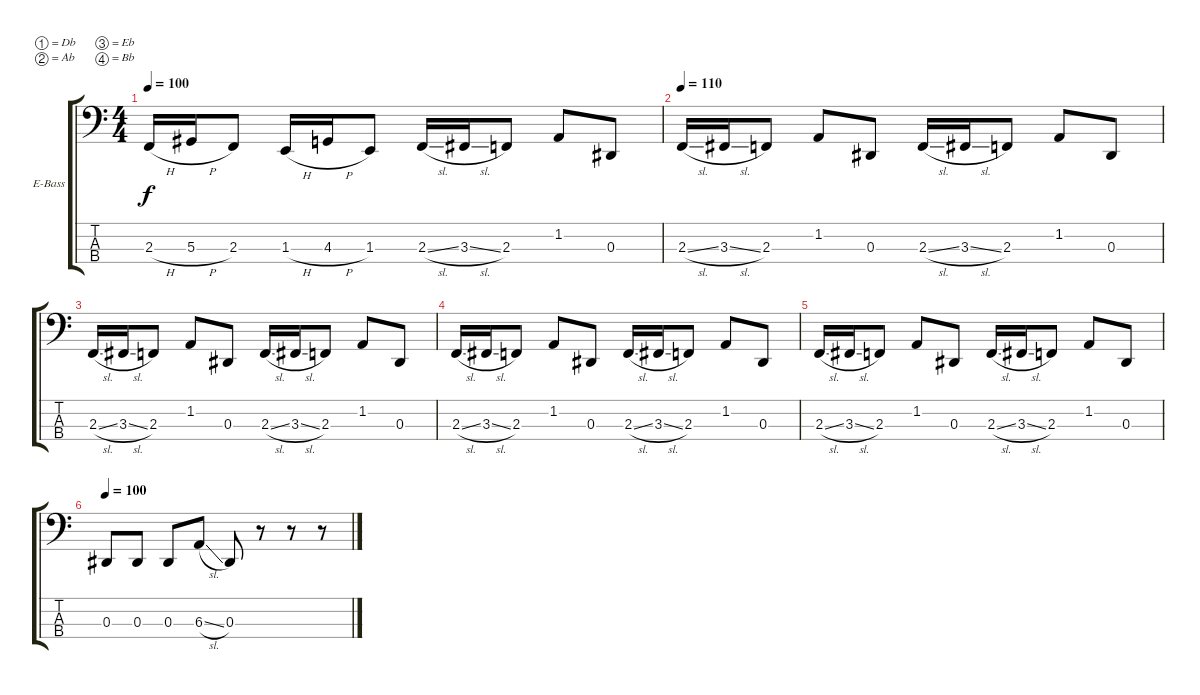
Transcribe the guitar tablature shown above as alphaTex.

\bracketExtendMode groupsimilarinstruments
\firstSystemTrackNameOrientation horizontal
\otherSystemsTrackNameOrientation horizontal
\track ("Alex Webster" "E-Bass") {instrument electricbassfinger}
\staff {score tabs}
\tuning (Db2 Ab1 Eb1 Bb0)
\ts (4 4)
\tempo 100
\clef f4
\ks c
2.3{h}.16{dy f} 5.3{h}.16 2.3.8 1.3{h}.16 4.3{h}.16 1.3.8 2.3{sl}.16 3.3{sl}.16 2.3.8 1.2.8 0.3.8 |
\tempo 110
2.3{sl}.16 3.3{sl}.16 2.3.8 1.2.8 0.3.8 2.3{sl}.16 3.3{sl}.16 2.3.8 1.2.8 0.3.8 |
2.3{sl}.16 3.3{sl}.16 2.3.8 1.2.8 0.3.8 2.3{sl}.16 3.3{sl}.16 2.3.8 1.2.8 0.3.8 |
2.3{sl}.16 3.3{sl}.16 2.3.8 1.2.8 0.3.8 2.3{sl}.16 3.3{sl}.16 2.3.8 1.2.8 0.3.8 |
2.3{sl}.16 3.3{sl}.16 2.3.8 1.2.8 0.3.8 2.3{sl}.16 3.3{sl}.16 2.3.8 1.2.8 0.3.8 |
\tempo 100
0.3.8 0.3.8 0.3.8 6.3{sl}.8 0.3.8 r.8 r.8 r.8
